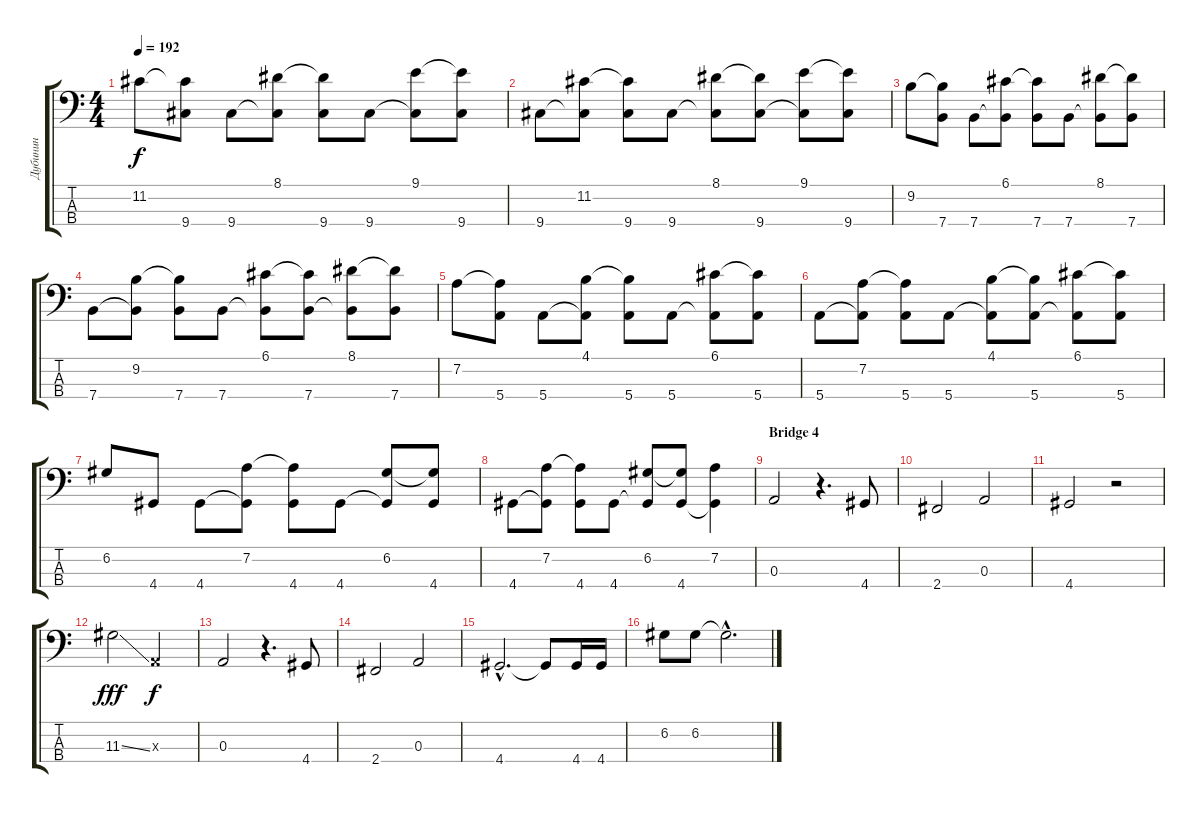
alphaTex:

\track ("Дубинин" "Дубинин") {instrument electricbasspick}
\staff {score tabs}
\tuning (G2 D2 A1 E1) {hide}
\ts (4 4)
\tempo 192
\clef f4
\ks c
11.2.8{dy f} (11.2{t} 9.4).8 9.4.8 (8.1 9.4{t}).8 (8.1{t} 9.4).8 9.4.8 (9.1 9.4{t}).8 (9.1{t} 9.4).8 |
9.4.8 (11.2 9.4{t}).8 (11.2{t} 9.4).8 9.4.8 (8.1 9.4{t}).8 (8.1{t} 9.4).8 (9.1 9.4{t}).8 (9.1{t} 9.4).8 |
9.2.8 (9.2{t} 7.4).8 7.4.8 (6.1 7.4{t}).8 (6.1{t} 7.4).8 7.4.8 (8.1 7.4{t}).8 (8.1{t} 7.4).8 |
7.4.8 (9.2 7.4{t}).8 (9.2{t} 7.4).8 7.4.8 (6.1 7.4{t}).8 (6.1{t} 7.4).8 (8.1 7.4{t}).8 (8.1{t} 7.4).8 |
7.2.8 (7.2{t} 5.4).8 5.4.8 (4.1 5.4{t}).8 (4.1{t} 5.4).8 5.4.8 (6.1 5.4{t}).8 (6.1{t} 5.4).8 |
5.4.8 (7.2 5.4{t}).8 (7.2{t} 5.4).8 5.4.8 (4.1 5.4{t}).8 (4.1{t} 5.4).8 (6.1 5.4{t}).8 (6.1{t} 5.4).8 |
6.2.8 4.4.8 4.4.8 (7.2 4.4{t}).8 (7.2{t} 4.4).8 4.4.8 (6.2 4.4{t}).8 (6.2{t} 4.4).8 |
4.4.8 (7.2 4.4{t}).8 (7.2{t} 4.4).8 4.4.8 (6.2 4.4{t}).8 (6.2{t} 4.4).8 (7.2 4.4{t}).4 |
\section ("" "Bridge 4")
0.3.2 r.4{d} 4.4.8 |
2.4.2 0.3.2 |
4.4.2 r.2 |
11.3{ss}.2{dy fff} 0.3{x}.2{dy f} |
0.3.2 r.4{d} 4.4.8 |
2.4.2 0.3.2 |
4.4{hac}.2{d} 4.4{t}.8 4.4.16 4.4.16 |
6.2.8 6.2.8 6.2{hac t}.2{d}
